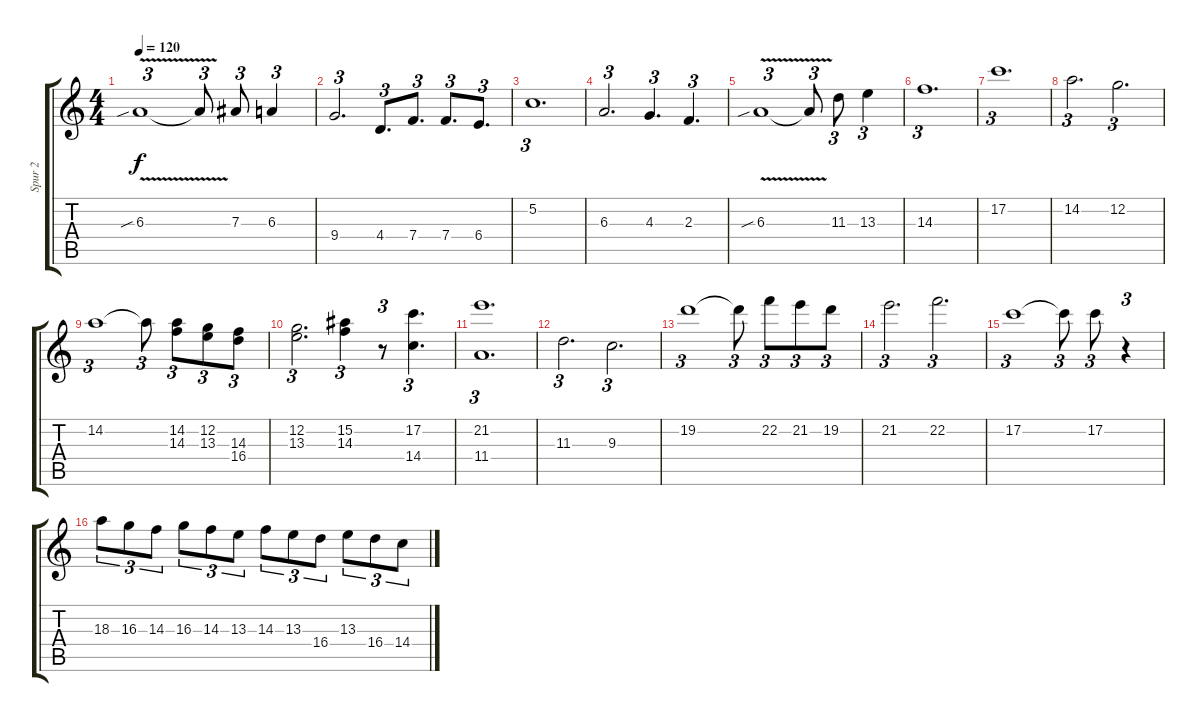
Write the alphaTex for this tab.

\track ("Spur 2" "Spur 2") {instrument distortionguitar}
\staff {score tabs}
\tuning (C4 G3 Eb3 Bb2 F2 C2) {hide}
\ts (4 4)
\tempo 120
\clef g2
\ks c
6.3{v sib}.1{tu (3 2) dy f} 6.3{t}.8{tu (3 2)} 7.3.8{tu (3 2)} 6.3.4{tu (3 2)} |
9.4.2{d tu (3 2)} 4.4.8{d tu (3 2)} 7.4.8{d tu (3 2)} 7.4.8{d tu (3 2)} 6.4.8{d tu (3 2)} |
5.2.1{d tu (3 2)} |
6.3.2{d tu (3 2)} 4.3.4{d tu (3 2)} 2.3.4{d tu (3 2)} |
6.3{v sib}.1{tu (3 2)} 6.3{t}.8{tu (3 2)} 11.3.8{tu (3 2)} 13.3.4{tu (3 2)} |
14.3.1{d tu (3 2)} |
17.2.1{d tu (3 2)} |
14.2.2{d tu (3 2)} 12.2.2{d tu (3 2)} |
14.2.1{tu (3 2)} 14.2{t}.8{tu (3 2)} (14.2 14.3).8{tu (3 2)} (12.2 13.3).8{tu (3 2)} (14.3 16.4).8{tu (3 2)} |
(12.2 13.3).2{d tu (3 2)} (15.2 14.3).4{tu (3 2)} r.8{tu (3 2)} (17.2 14.4).4{d tu (3 2)} |
(21.2 11.4).1{d tu (3 2)} |
11.3.2{d tu (3 2)} 9.3.2{d tu (3 2)} |
19.2.1{tu (3 2)} 19.2{t}.8{tu (3 2)} 22.2.8{tu (3 2)} 21.2.8{tu (3 2)} 19.2.8{tu (3 2)} |
21.2.2{d tu (3 2)} 22.2.2{d tu (3 2)} |
17.2.1{tu (3 2)} 17.2{t}.8{tu (3 2)} 17.2.8{tu (3 2)} r.4{tu (3 2)} |
18.3.8{tu (3 2)} 16.3.8{tu (3 2)} 14.3.8{tu (3 2)} 16.3.8{tu (3 2)} 14.3.8{tu (3 2)} 13.3.8{tu (3 2)} 14.3.8{tu (3 2)} 13.3.8{tu (3 2)} 16.4.8{tu (3 2)} 13.3.8{tu (3 2)} 16.4.8{tu (3 2)} 14.4.8{tu (3 2)}
